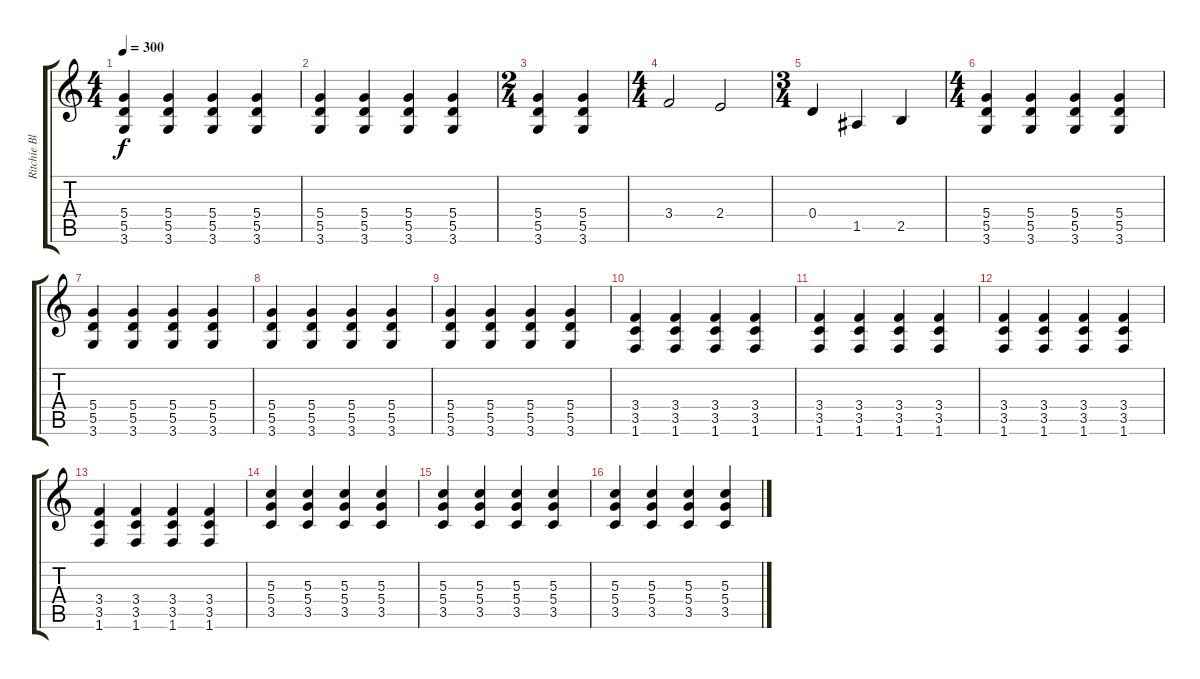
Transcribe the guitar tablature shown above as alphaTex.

\track ("Ritchie Blackmore" "Ritchie Bl") {instrument overdrivenguitar}
\staff {score tabs}
\tuning (E4 B3 G3 D3 A2 E2) {hide}
\ts (4 4)
\tempo 300
\clef g2
\ks c
(5.4 5.5 3.6).4{dy f} (5.4 5.5 3.6).4 (5.4 5.5 3.6).4 (5.4 5.5 3.6).4 |
(5.4 5.5 3.6).4 (5.4 5.5 3.6).4 (5.4 5.5 3.6).4 (5.4 5.5 3.6).4 |
\ts (2 4)
(5.4 5.5 3.6).4 (5.4 5.5 3.6).4 |
\ts (4 4)
3.4.2 2.4.2 |
\ts (3 4)
0.4.4 1.5.4 2.5.4 |
\ts (4 4)
(5.4 5.5 3.6).4 (5.4 5.5 3.6).4 (5.4 5.5 3.6).4 (5.4 5.5 3.6).4 |
(5.4 5.5 3.6).4 (5.4 5.5 3.6).4 (5.4 5.5 3.6).4 (5.4 5.5 3.6).4 |
(5.4 5.5 3.6).4 (5.4 5.5 3.6).4 (5.4 5.5 3.6).4 (5.4 5.5 3.6).4 |
(5.4 5.5 3.6).4 (5.4 5.5 3.6).4 (5.4 5.5 3.6).4 (5.4 5.5 3.6).4 |
(3.4 3.5 1.6).4 (3.4 3.5 1.6).4 (3.4 3.5 1.6).4 (3.4 3.5 1.6).4 |
(3.4 3.5 1.6).4 (3.4 3.5 1.6).4 (3.4 3.5 1.6).4 (3.4 3.5 1.6).4 |
(3.4 3.5 1.6).4 (3.4 3.5 1.6).4 (3.4 3.5 1.6).4 (3.4 3.5 1.6).4 |
(3.4 3.5 1.6).4 (3.4 3.5 1.6).4 (3.4 3.5 1.6).4 (3.4 3.5 1.6).4 |
(5.3 5.4 3.5).4 (5.3 5.4 3.5).4 (5.3 5.4 3.5).4 (5.3 5.4 3.5).4 |
(5.3 5.4 3.5).4 (5.3 5.4 3.5).4 (5.3 5.4 3.5).4 (5.3 5.4 3.5).4 |
(5.3 5.4 3.5).4 (5.3 5.4 3.5).4 (5.3 5.4 3.5).4 (5.3 5.4 3.5).4
